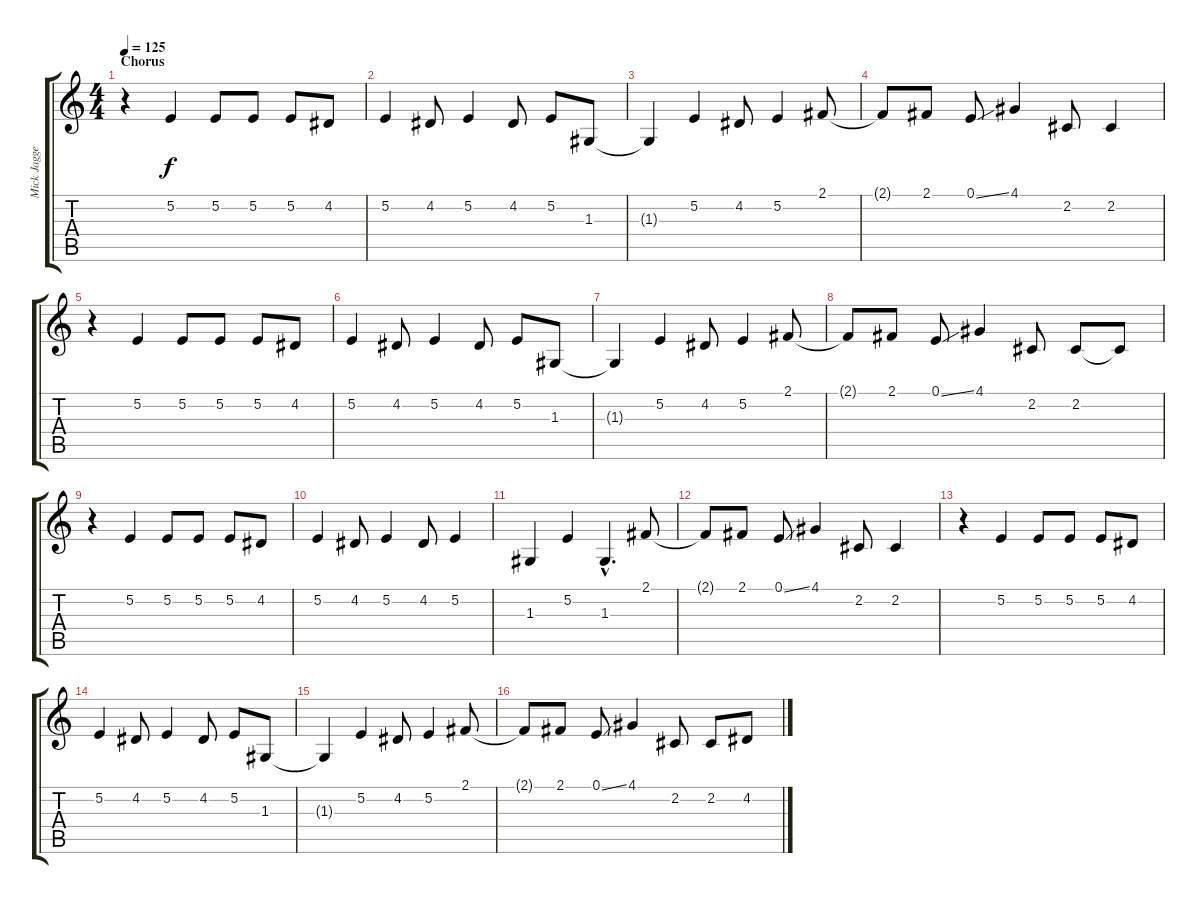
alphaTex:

\track ("Mick Jagger" "Mick Jagge") {instrument koto}
\staff {score tabs}
\tuning (E4 B3 G3 D3 A2 E2) {hide}
\ts (4 4)
\section ("" "Chorus")
\tempo 125
\clef g2
\ks c
r.4{dy f} 5.2.4 5.2.8 5.2.8 5.2.8 4.2.8 |
5.2.4 4.2.8 5.2.4 4.2.8 5.2.8 1.3.8 |
1.3{t}.4 5.2.4 4.2.8 5.2.4 2.1.8 |
2.1{t}.8 2.1.8 0.1{ss}.8 4.1.4 2.2.8 2.2.4 |
r.4 5.2.4 5.2.8 5.2.8 5.2.8 4.2.8 |
5.2.4 4.2.8 5.2.4 4.2.8 5.2.8 1.3.8 |
1.3{t}.4 5.2.4 4.2.8 5.2.4 2.1.8 |
2.1{t}.8 2.1.8 0.1{ss}.8 4.1.4 2.2.8 2.2.8 2.2{t}.8 |
r.4 5.2.4 5.2.8 5.2.8 5.2.8 4.2.8 |
5.2.4 4.2.8 5.2.4 4.2.8 5.2.4 |
1.3.4 5.2.4 1.3{hac}.4{d} 2.1.8 |
2.1{t}.8 2.1.8 0.1{ss}.8 4.1.4 2.2.8 2.2.4 |
r.4 5.2.4 5.2.8 5.2.8 5.2.8 4.2.8 |
5.2.4 4.2.8 5.2.4 4.2.8 5.2.8 1.3.8 |
1.3{t}.4 5.2.4 4.2.8 5.2.4 2.1.8 |
2.1{t}.8 2.1.8 0.1{ss}.8 4.1.4 2.2.8 2.2.8 4.2.8
